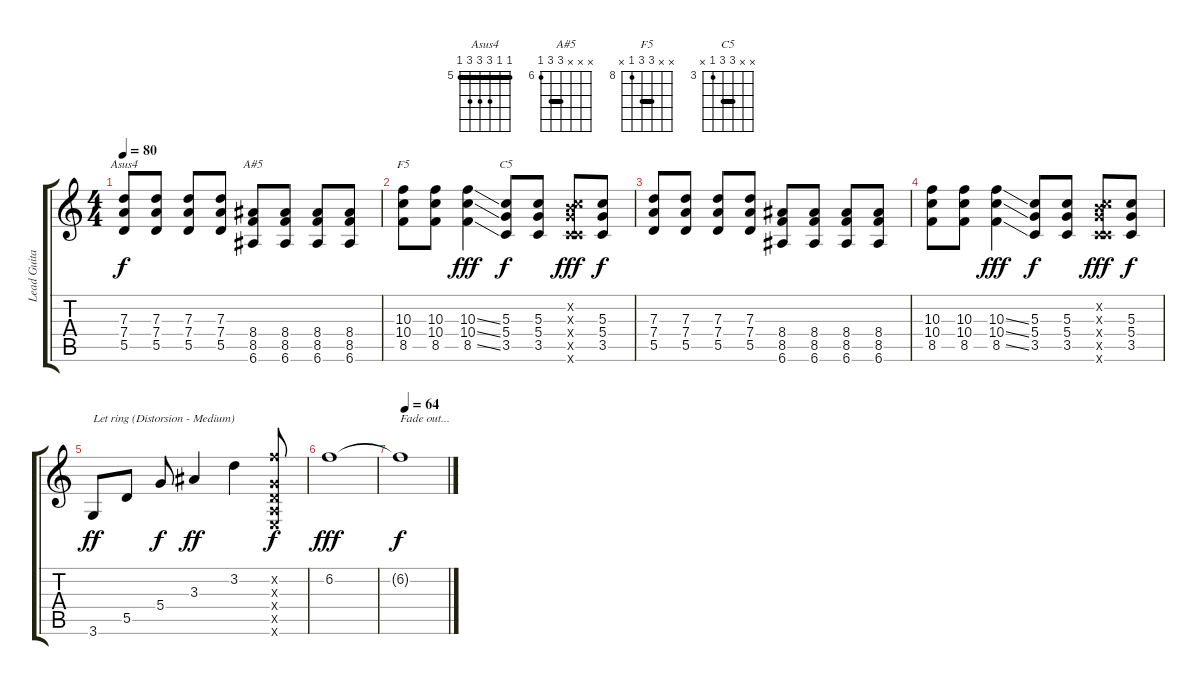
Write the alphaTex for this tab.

\track ("Lead Guitar" "Lead Guita") {instrument electricguitarjazz}
\staff {score tabs}
\tuning (E4 B3 G3 D3 A2 E2) {hide}
\chord ("Asus4" 5 5 7 7 7 5) {firstfret 5 barre 5}
\chord ("A#5" x x x 8 8 6) {firstfret 6 barre 8}
\chord ("F5" x x 10 10 8 x) {firstfret 8 barre 10}
\chord ("C5" x x 5 5 3 x) {firstfret 3 barre 5}
\ts (4 4)
\tempo 80
\clef g2
\ks c
(7.3 7.4 5.5).8{ch "Asus4" dy f volume 16 balance 12 instrument distortionguitar} (7.3 7.4 5.5).8 (7.3 7.4 5.5).8 (7.3 7.4 5.5).8 (8.4 8.5 6.6).8{ch "A#5"} (8.4 8.5 6.6).8 (8.4 8.5 6.6).8 (8.4 8.5 6.6).8 |
(10.3 10.4 8.5).8{ch "F5" instrument distortionguitar} (10.3 10.4 8.5).8 (10.3{ss} 10.4{ss} 8.5{ss}).4{dy fff volume 14} (5.3 5.4 3.5).8{ch "C5" dy f} (5.3 5.4 3.5).8 (0.2{x} 5.3{x} 5.4{x} 3.5{x} 8.6{x}).8{dy fff volume 16} (5.3 5.4 3.5).8{dy f} |
(7.3 7.4 5.5).8{volume 16 balance 12 instrument distortionguitar} (7.3 7.4 5.5).8 (7.3 7.4 5.5).8 (7.3 7.4 5.5).8 (8.4 8.5 6.6).8 (8.4 8.5 6.6).8 (8.4 8.5 6.6).8 (8.4 8.5 6.6).8 |
(10.3 10.4 8.5).8{instrument distortionguitar} (10.3 10.4 8.5).8 (10.3{ss} 10.4{ss} 8.5{ss}).4{dy fff volume 14} (5.3 5.4 3.5).8{dy f} (5.3 5.4 3.5).8 (0.2{x} 5.3{x} 5.4{x} 3.5{x} 8.6{x}).8{dy fff volume 16} (5.3 5.4 3.5).8{dy f} |
3.6.8{txt "Let ring (Distorsion - Medium)" dy ff instrument distortionguitar} 5.5.8 5.4.8{dy f} 3.3.4{dy ff} 3.2.4 (6.2{x} 0.3{x} 0.4{x} 0.5{x} 0.6{x}).8{dy f} |
6.2.1{dy fff} |
\tempo (64 0.125)
6.2{t}.1{txt "Fade out..." dy f volume 0}
